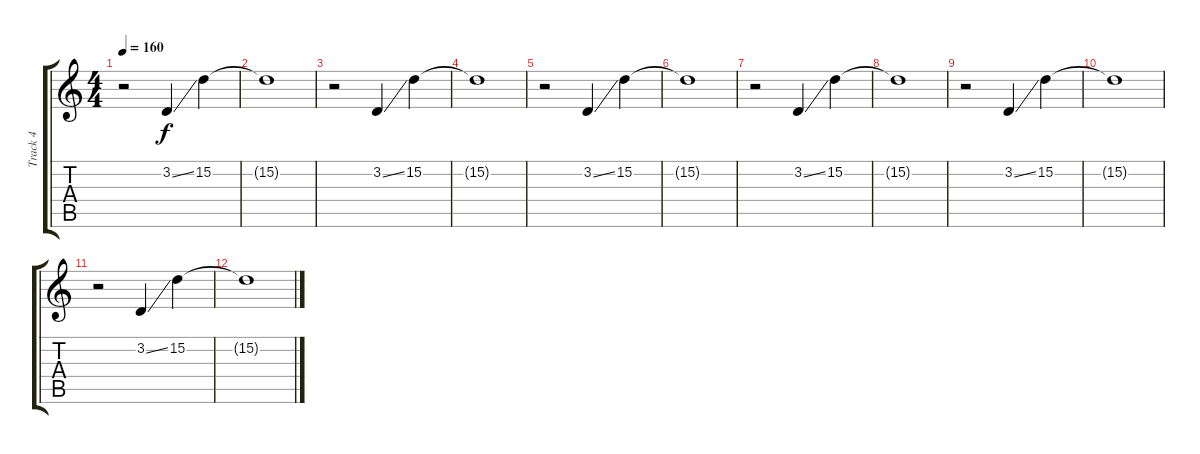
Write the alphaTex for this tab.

\track ("Track 4" "Track 4") {instrument lead2sawtooth}
\staff {score tabs}
\tuning (E4 B3 G3 D3 A2 D2) {hide}
\ts (4 4)
\tempo 160
\clef g2
\ks c
r.2{dy f} 3.2{ss}.4 15.2.4 |
15.2{t}.1 |
r.2 3.2{ss}.4 15.2.4 |
15.2{t}.1 |
r.2 3.2{ss}.4 15.2.4 |
15.2{t}.1 |
r.2 3.2{ss}.4 15.2.4 |
15.2{t}.1 |
r.2 3.2{ss}.4 15.2.4 |
15.2{t}.1 |
r.2 3.2{ss}.4 15.2.4 |
15.2{t}.1
